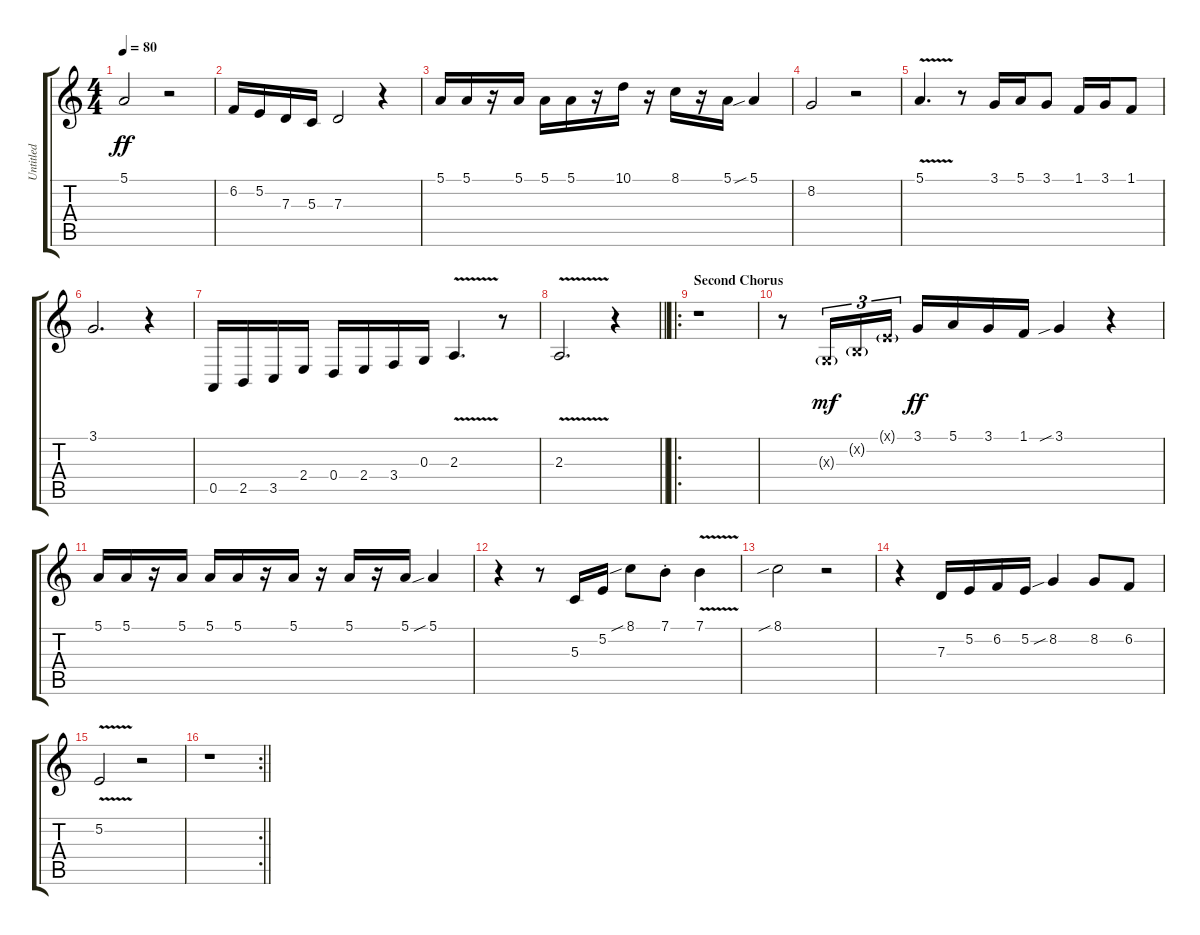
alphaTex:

\track ("Untitled" "Untitled") {instrument altosax}
\staff {score tabs}
\tuning (E4 B3 G3 D3 A2 E2) {hide}
\ts (4 4)
\tempo 80
\clef g2
\ks c
5.1.2{dy ff} r.2 |
6.2.16 5.2.16 7.3.16 5.3.16 7.3.2 r.4 |
5.1.16 5.1.16 r.16 5.1.16 5.1.16 5.1.16 r.16 10.1.16 r.16 8.1.16 r.16 5.1.16 5.1{sib}.4 |
8.2.2 r.2 |
5.1{v}.4{d} r.8 3.1.16 5.1.16 3.1.8 1.1.16 3.1.16 1.1.8 |
3.1.2{d} r.4 |
0.5.16 2.5.16 3.5.16 2.4.16 0.4.16 2.4.16 3.4.16 0.3.16 2.3{v}.4{d} r.8 |
\barLineRight lightlight
2.3{v}.2{d} r.4 |
\ro
\section ("" "Second Chorus")
r.1 |
r.8 0.3{g x}.16{tu (3 2) dy mf} 0.2{g x}.16{tu (3 2)} 0.1{g x}.16{tu (3 2)} 3.1.16{dy ff} 5.1.16 3.1.16 1.1.16 3.1{sib}.4 r.4 |
5.1.16 5.1.16 r.16 5.1.16 5.1.16 5.1.16 r.16 5.1.16 r.16 5.1.16 r.16 5.1.16 5.1{sib}.4 |
r.4 r.8 5.3.16 5.2.16 8.1{sib}.8 7.1{st}.8 7.1{v}.4 |
8.1{sib}.2 r.2 |
r.4 7.3.16 5.2.16 6.2.16 5.2.16 8.2{sib}.4 8.2.8 6.2.8 |
5.2{v}.2 r.2 |
\rc 2
\barLineRight lightlight
r.1
